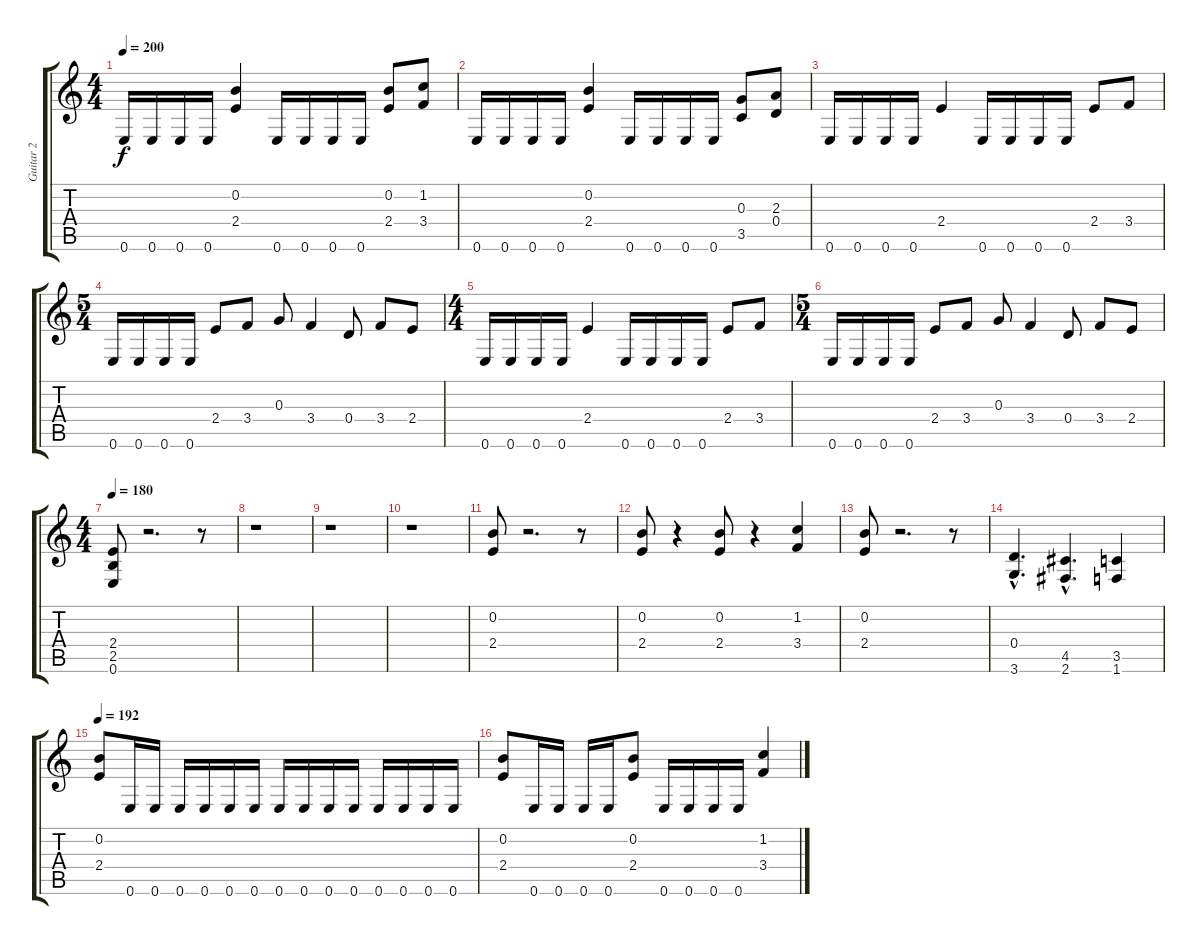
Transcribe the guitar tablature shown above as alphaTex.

\track ("Guitar 2 " "Guitar 2 ") {instrument overdrivenguitar}
\staff {score tabs}
\tuning (E4 B3 G3 D3 A2 E2) {hide}
\ts (4 4)
\tempo 200
\clef g2
\ks c
0.6.16{dy f} 0.6.16 0.6.16 0.6.16 (0.2 2.4).4 0.6.16 0.6.16 0.6.16 0.6.16 (0.2 2.4).8 (1.2 3.4).8 |
0.6.16 0.6.16 0.6.16 0.6.16 (0.2 2.4).4 0.6.16 0.6.16 0.6.16 0.6.16 (0.3 3.5).8 (2.3 0.4).8 |
0.6.16 0.6.16 0.6.16 0.6.16 2.4.4 0.6.16 0.6.16 0.6.16 0.6.16 2.4.8 3.4.8 |
\ts (5 4)
0.6.16 0.6.16 0.6.16 0.6.16 2.4.8 3.4.8 0.3.8 3.4.4 0.4.8 3.4.8 2.4.8 |
\ts (4 4)
0.6.16 0.6.16 0.6.16 0.6.16 2.4.4 0.6.16 0.6.16 0.6.16 0.6.16 2.4.8 3.4.8 |
\ts (5 4)
0.6.16 0.6.16 0.6.16 0.6.16 2.4.8 3.4.8 0.3.8 3.4.4 0.4.8 3.4.8 2.4.8 |
\ts (4 4)
\tempo 180
(2.4 2.5 0.6).8 r.2{d} r.8 |
r.1 |
r.1 |
r.1 |
(0.2 2.4).8 r.2{d} r.8 |
(0.2 2.4).8 r.4 (0.2 2.4).8 r.4 (1.2 3.4).4 |
(0.2 2.4).8 r.2{d} r.8 |
(0.4{hac} 3.6{hac}).4{d} (4.5{hac} 2.6{hac}).4{d} (3.5 1.6).4 |
\tempo 192
(0.2 2.4).8 0.6.16 0.6.16 0.6.16 0.6.16 0.6.16 0.6.16 0.6.16 0.6.16 0.6.16 0.6.16 0.6.16 0.6.16 0.6.16 0.6.16 |
(0.2 2.4).8 0.6.16 0.6.16 0.6.16 0.6.16 (0.2 2.4).8 0.6.16 0.6.16 0.6.16 0.6.16 (1.2 3.4).4
